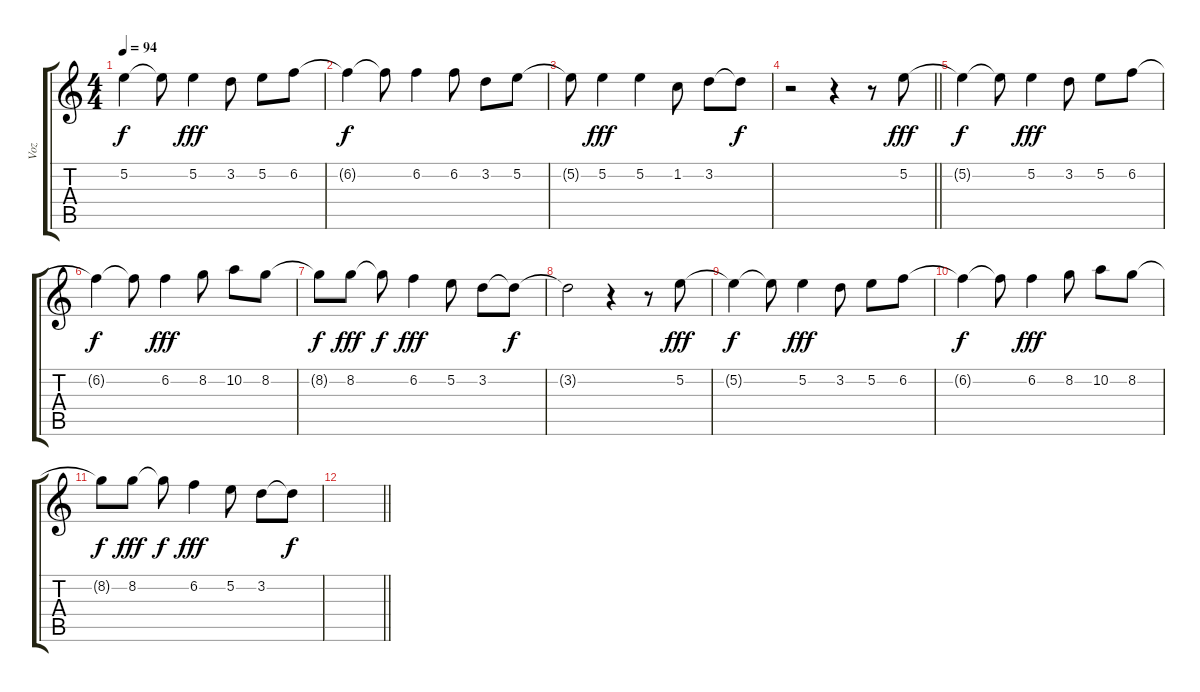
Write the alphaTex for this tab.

\track ("Voz" "Voz") {instrument acousticguitarsteel}
\staff {score tabs}
\tuning (E4 B3 G3 D3 A2 E2) {hide}
\ts (4 4)
\tempo 94
\clef g2
\ks c
5.2{t}.4{dy f} 5.2{t}.8 5.2.4{dy fff} 3.2.8 5.2.8 6.2.8 |
6.2{t}.4{dy f} 6.2{t}.8 6.2.4 6.2.8 3.2.8 5.2.8 |
5.2{t}.8 5.2.4{dy fff} 5.2.4 1.2.8 3.2.8 3.2{t}.8{dy f} |
\barLineRight lightlight
r.2 r.4 r.8 5.2.8{dy fff} |
5.2{t}.4{dy f} 5.2{t}.8 5.2.4{dy fff} 3.2.8 5.2.8 6.2.8 |
6.2{t}.4{dy f} 6.2{t}.8 6.2.4{dy fff} 8.2.8 10.2.8 8.2.8 |
8.2{t}.8{dy f} 8.2.8{dy fff} 8.2{t}.8{dy f} 6.2.4{dy fff} 5.2.8 3.2.8 3.2{t}.8{dy f} |
3.2{t}.2 r.4 r.8 5.2.8{dy fff} |
5.2{t}.4{dy f} 5.2{t}.8 5.2.4{dy fff} 3.2.8 5.2.8 6.2.8 |
6.2{t}.4{dy f} 6.2{t}.8 6.2.4{dy fff} 8.2.8 10.2.8 8.2.8 |
8.2{t}.8{dy f} 8.2.8{dy fff} 8.2{t}.8{dy f} 6.2.4{dy fff} 5.2.8 3.2.8 3.2{t}.8{dy f} |
\barLineRight lightlight
